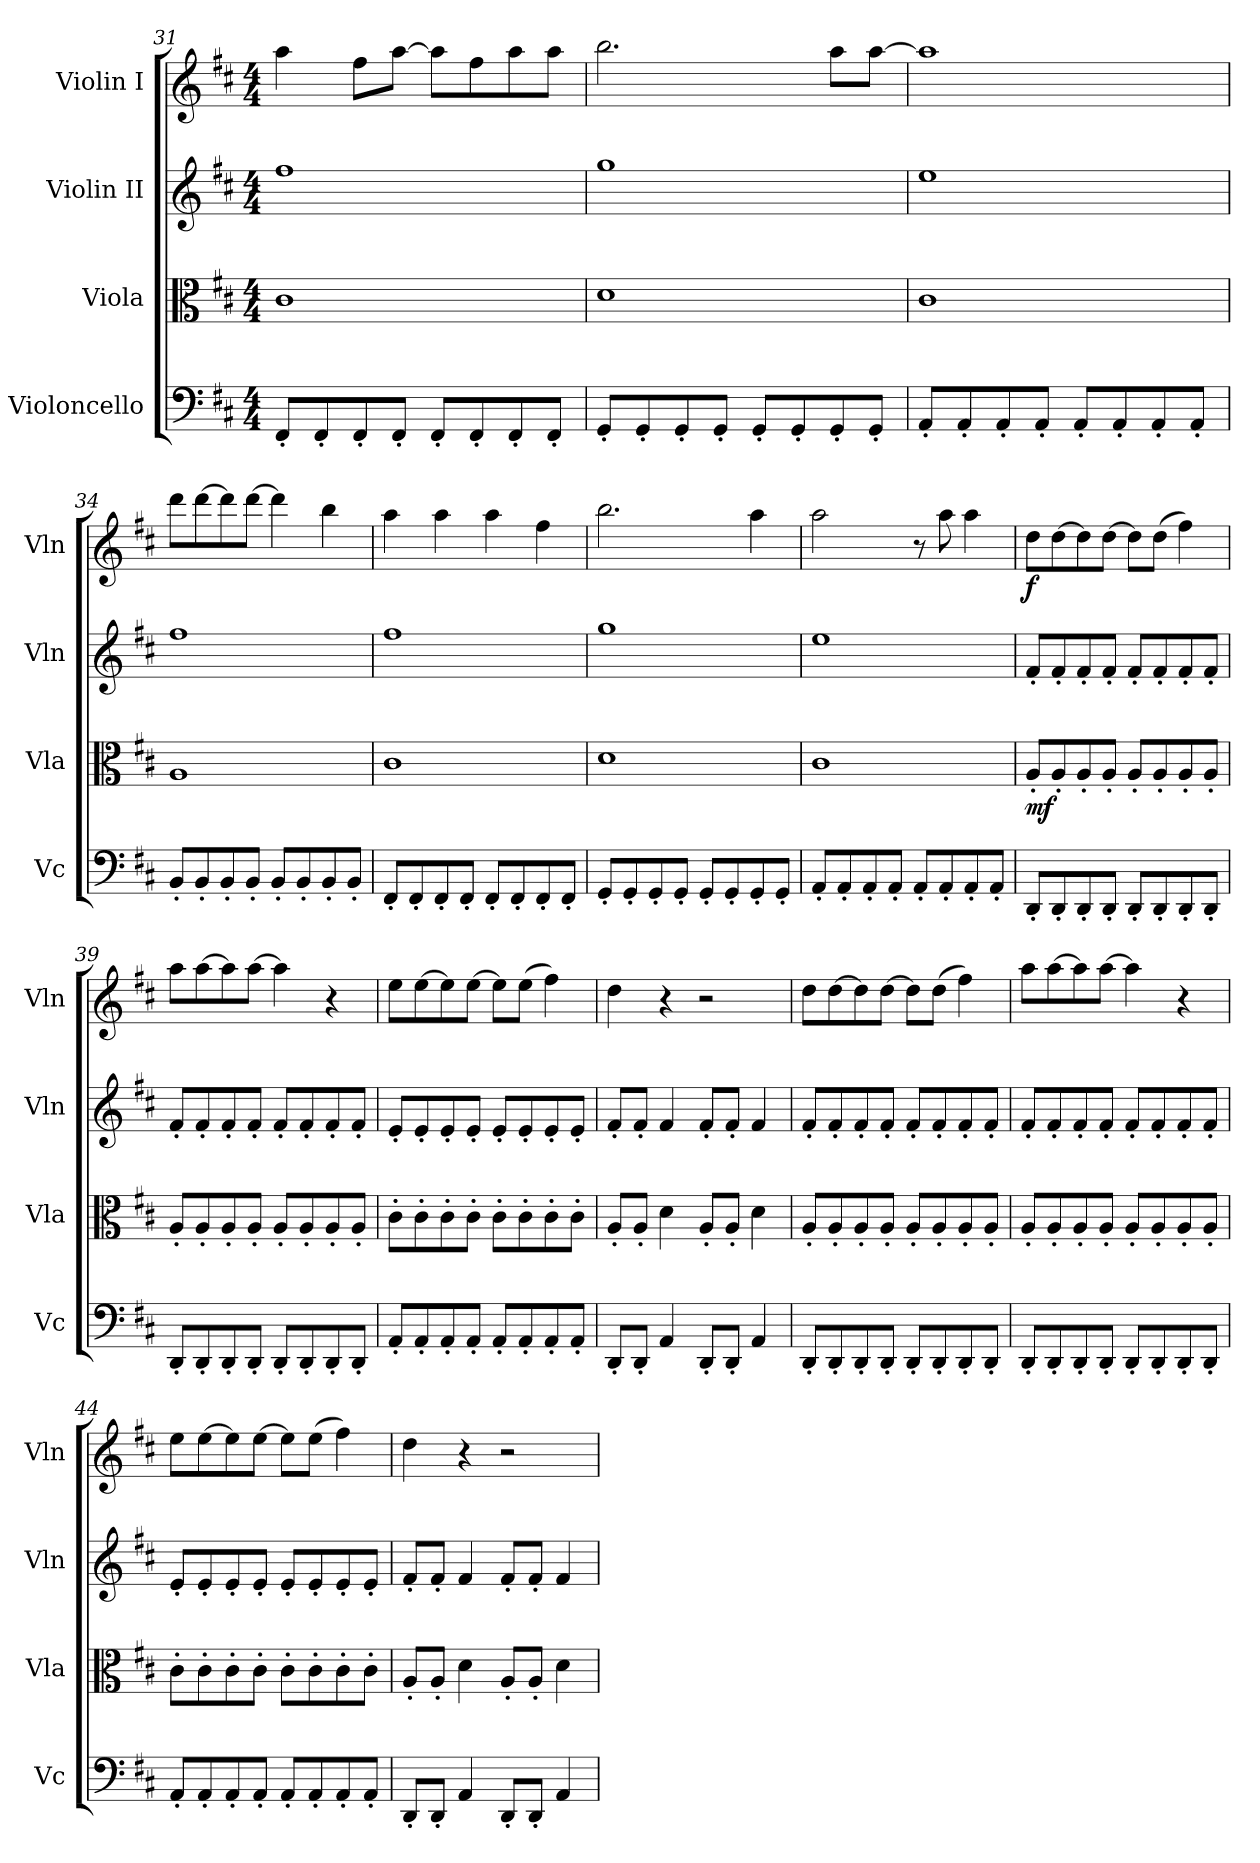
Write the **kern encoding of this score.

**kern	**kern	**dynam	**kern	**kern	**dynam
*part4	*part3	*part3	*part2	*part1	*part1
*staff4	*staff3	*staff3	*staff2	*staff1	*staff1
*I"Violoncello	*I"Viola	*	*I"Violin II	*I"Violin I	*
*I'Vc	*I'Vla	*	*I'Vln	*I'Vln	*
!!LO:LB:g=z
*clefF4	*clefC3	*	*clefG2	*clefG2	*
*k[f#c#]	*k[f#c#]	*	*k[f#c#]	*k[f#c#]	*
*M4/4	*M4/4	*	*M4/4	*M4/4	*
=31	=31	=31	=31	=31	=31
8FF#'/L	1c#	.	1ff#	4aa\	.
8FF#'/	.	.	.	.	.
8FF#'/	.	.	.	8ff#\L	.
8FF#'/J	.	.	.	[8aa\J	.
8FF#'/L	.	.	.	8aa\L]	.
8FF#'/	.	.	.	8ff#\	.
8FF#'/	.	.	.	8aa\	.
8FF#'/J	.	.	.	8aa\J	.
=32	=32	=32	=32	=32	=32
8GG'/L	1d	.	1gg	2.bb\	.
8GG'/	.	.	.	.	.
8GG'/	.	.	.	.	.
8GG'/J	.	.	.	.	.
8GG'/L	.	.	.	.	.
8GG'/	.	.	.	.	.
8GG'/	.	.	.	8aa\L	.
8GG'/J	.	.	.	[8aa\J	.
=33	=33	=33	=33	=33	=33
8AA'/L	1c#	.	1ee	1aa]	.
8AA'/	.	.	.	.	.
8AA'/	.	.	.	.	.
8AA'/J	.	.	.	.	.
8AA'/L	.	.	.	.	.
8AA'/	.	.	.	.	.
8AA'/	.	.	.	.	.
8AA'/J	.	.	.	.	.
=34	=34	=34	=34	=34	=34
8BB'/L	1A	.	1ff#	8ddd\L	.
8BB'/	.	.	.	[8ddd\	.
8BB'/	.	.	.	8ddd\]	.
8BB'/J	.	.	.	[8ddd\J	.
8BB'/L	.	.	.	4ddd\]	.
8BB'/	.	.	.	.	.
8BB'/	.	.	.	4bb\	.
8BB'/J	.	.	.	.	.
=35	=35	=35	=35	=35	=35
8FF#'/L	1c#	.	1ff#	4aa\	.
8FF#'/	.	.	.	.	.
8FF#'/	.	.	.	4aa\	.
8FF#'/J	.	.	.	.	.
8FF#'/L	.	.	.	4aa\	.
8FF#'/	.	.	.	.	.
8FF#'/	.	.	.	4ff#\	.
8FF#'/J	.	.	.	.	.
!!LO:LB:g=z
=36	=36	=36	=36	=36	=36
8GG'/L	1d	.	1gg	2.bb\	.
8GG'/	.	.	.	.	.
8GG'/	.	.	.	.	.
8GG'/J	.	.	.	.	.
8GG'/L	.	.	.	.	.
8GG'/	.	.	.	.	.
8GG'/	.	.	.	4aa\	.
8GG'/J	.	.	.	.	.
=37	=37	=37	=37	=37	=37
8AA'/L	1c#	.	1ee	2aa\	.
8AA'/	.	.	.	.	.
8AA'/	.	.	.	.	.
8AA'/J	.	.	.	.	.
8AA'/L	.	.	.	8r	.
8AA'/	.	.	.	8aa\	.
8AA'/	.	.	.	4aa\	.
8AA'/J	.	.	.	.	.
=38	=38	=38	=38	=38	=38
!	!	!LO:DY:b	!	!	!LO:DY:b
8DD'/L	8A'/L	mf	8f#'/L	8dd\L	f
8DD'/	8A'/	.	8f#'/	[8dd\	.
8DD'/	8A'/	.	8f#'/	8dd\]	.
8DD'/J	8A'/J	.	8f#'/J	[8dd\J	.
8DD'/L	8A'/L	.	8f#'/L	8dd\L]	.
8DD'/	8A'/	.	8f#'/	(>8dd\J	.
8DD'/	8A'/	.	8f#'/	4ff#\)	.
8DD'/J	8A'/J	.	8f#'/J	.	.
=39	=39	=39	=39	=39	=39
8DD'/L	8A'/L	.	8f#'/L	8aa\L	.
8DD'/	8A'/	.	8f#'/	[8aa\	.
8DD'/	8A'/	.	8f#'/	8aa\]	.
8DD'/J	8A'/J	.	8f#'/J	[8aa\J	.
8DD'/L	8A'/L	.	8f#'/L	4aa\]	.
8DD'/	8A'/	.	8f#'/	.	.
8DD'/	8A'/	.	8f#'/	4r	.
8DD'/J	8A'/J	.	8f#'/J	.	.
!!LO:PB:g=z
=40	=40	=40	=40	=40	=40
8AA'/L	8c#'\L	.	8e'/L	8ee\L	.
8AA'/	8c#'\	.	8e'/	[8ee\	.
8AA'/	8c#'\	.	8e'/	8ee\]	.
8AA'/J	8c#'\J	.	8e'/J	[8ee\J	.
8AA'/L	8c#'\L	.	8e'/L	8ee\L]	.
8AA'/	8c#'\	.	8e'/	(>8ee\J	.
8AA'/	8c#'\	.	8e'/	4ff#\)	.
8AA'/J	8c#'\J	.	8e'/J	.	.
=41	=41	=41	=41	=41	=41
8DD'/L	8A'/L	.	8f#'/L	4dd\	.
8DD'/J	8A'/J	.	8f#'/J	.	.
4AA/	4d\	.	4f#/	4r	.
8DD'/L	8A'/L	.	8f#'/L	2r	.
8DD'/J	8A'/J	.	8f#'/J	.	.
4AA/	4d\	.	4f#/	.	.
=42	=42	=42	=42	=42	=42
8DD'/L	8A'/L	.	8f#'/L	8dd\L	.
8DD'/	8A'/	.	8f#'/	[8dd\	.
8DD'/	8A'/	.	8f#'/	8dd\]	.
8DD'/J	8A'/J	.	8f#'/J	[8dd\J	.
8DD'/L	8A'/L	.	8f#'/L	8dd\L]	.
8DD'/	8A'/	.	8f#'/	(>8dd\J	.
8DD'/	8A'/	.	8f#'/	4ff#\)	.
8DD'/J	8A'/J	.	8f#'/J	.	.
=43	=43	=43	=43	=43	=43
8DD'/L	8A'/L	.	8f#'/L	8aa\L	.
8DD'/	8A'/	.	8f#'/	[8aa\	.
8DD'/	8A'/	.	8f#'/	8aa\]	.
8DD'/J	8A'/J	.	8f#'/J	[8aa\J	.
8DD'/L	8A'/L	.	8f#'/L	4aa\]	.
8DD'/	8A'/	.	8f#'/	.	.
8DD'/	8A'/	.	8f#'/	4r	.
8DD'/J	8A'/J	.	8f#'/J	.	.
=44	=44	=44	=44	=44	=44
8AA'/L	8c#'\L	.	8e'/L	8ee\L	.
8AA'/	8c#'\	.	8e'/	[8ee\	.
8AA'/	8c#'\	.	8e'/	8ee\]	.
8AA'/J	8c#'\J	.	8e'/J	[8ee\J	.
8AA'/L	8c#'\L	.	8e'/L	8ee\L]	.
8AA'/	8c#'\	.	8e'/	(>8ee\J	.
8AA'/	8c#'\	.	8e'/	4ff#\)	.
8AA'/J	8c#'\J	.	8e'/J	.	.
!!LO:LB:g=z
=45	=45	=45	=45	=45	=45
8DD'/L	8A'/L	.	8f#'/L	4dd\	.
8DD'/J	8A'/J	.	8f#'/J	.	.
4AA/	4d\	.	4f#/	4r	.
8DD'/L	8A'/L	.	8f#'/L	2r	.
8DD'/J	8A'/J	.	8f#'/J	.	.
4AA/	4d\	.	4f#/	.	.
=	=	=	=	=	=
*-	*-	*-	*-	*-	*-
